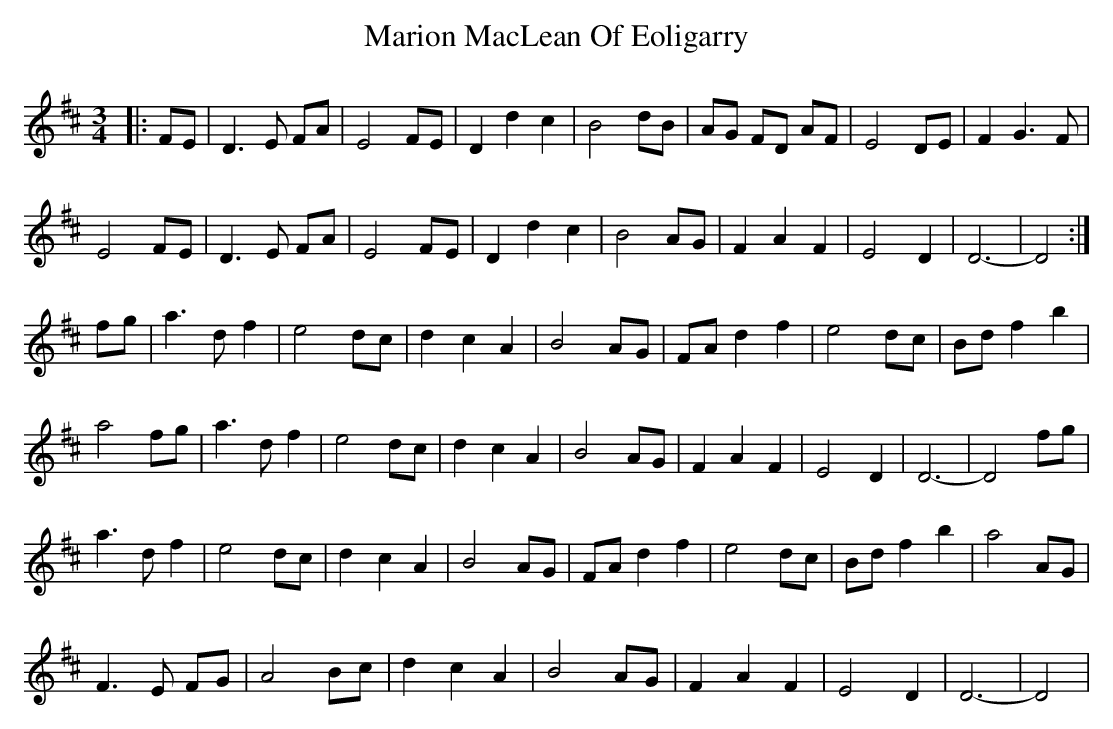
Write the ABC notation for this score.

X:1
T: Marion MacLean Of Eoligarry
M: 3/4
L: 1/8
K: Dmaj
|:FE|D3 E FA|E4 FE|D2 d2 c2|B4 dB|AG FD AF|E4 DE|F2 G3 F|
E4 FE|D3 E FA|E4 FE|D2 d2 c2|B4 AG|F2 A2 F2|E4 D2|D6-|D4:|
fg|a3 d f2|e4 dc|d2 c2 A2|B4 AG|FA d2 f2|e4 dc|Bd f2 b2|
a4 fg|a3 d f2|e4 dc|d2 c2 A2|B4 AG|F2 A2 F2|E4 D2|D6-|D4 fg|
a3 d f2|e4 dc|d2 c2 A2|B4 AG|FA d2 f2|e4 dc|Bd f2 b2|a4 AG|
F3 E FG|A4 Bc|d2 c2 A2|B4 AG|F2 A2 F2|E4 D2|D6-|D4|
